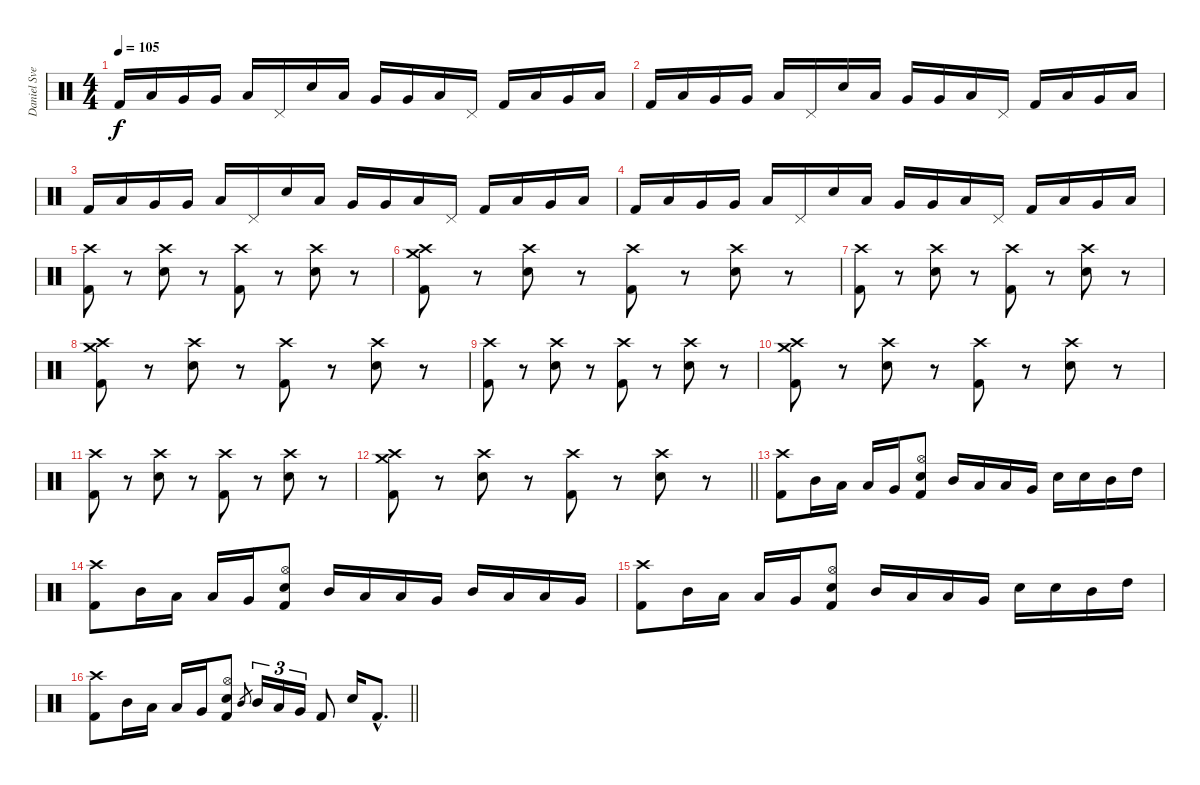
\track ("Daniel Svensson" "Daniel Sve") {instrument percussion}
\staff {score}
\articulation defaults
\ts (4 4)
\tempo 105
\clef neutral
\ks c "Kick (hit) 2".16{dy f} "Low Tom (hit)".16 "Very Low Tom (hit)".16 "Very Low Tom (hit)".16 "Low Floor Tom (hit)".16 "Pedal Hi-Hat (hit)".16 "Electric Snare (hit)".16 "Low Tom (hit)".16 "Very Low Tom (hit)".16 "Very Low Tom (hit)".16 "Low Floor Tom (hit)".16 "Pedal Hi-Hat (hit)".16 "Kick (hit) 2".16 "Low Tom (hit)".16 "Very Low Tom (hit)".16 "Low Floor Tom (hit)".16
|
"Kick (hit) 2".16 "Low Tom (hit)".16 "Very Low Tom (hit)".16 "Very Low Tom (hit)".16 "Low Floor Tom (hit)".16 "Pedal Hi-Hat (hit)".16 "Electric Snare (hit)".16 "Low Tom (hit)".16 "Very Low Tom (hit)".16 "Very Low Tom (hit)".16 "Low Floor Tom (hit)".16 "Pedal Hi-Hat (hit)".16 "Kick (hit) 2".16 "Low Tom (hit)".16 "Very Low Tom (hit)".16 "Low Floor Tom (hit)".16 |
"Kick (hit) 2".16 "Low Tom (hit)".16 "Very Low Tom (hit)".16 "Very Low Tom (hit)".16 "Low Floor Tom (hit)".16 "Pedal Hi-Hat (hit)".16 "Electric Snare (hit)".16 "Low Tom (hit)".16 "Very Low Tom (hit)".16 "Very Low Tom (hit)".16 "Low Floor Tom (hit)".16 "Pedal Hi-Hat (hit)".16 "Kick (hit) 2".16 "Low Tom (hit)".16 "Very Low Tom (hit)".16 "Low Floor Tom (hit)".16 |
"Kick (hit) 2".16 "Low Tom (hit)".16 "Very Low Tom (hit)".16 "Very Low Tom (hit)".16 "Low Floor Tom (hit)".16 "Pedal Hi-Hat (hit)".16 "Electric Snare (hit)".16 "Low Tom (hit)".16 "Very Low Tom (hit)".16 "Very Low Tom (hit)".16 "Low Floor Tom (hit)".16 "Pedal Hi-Hat (hit)".16 "Kick (hit) 2".16 "Low Tom (hit)".16 "Very Low Tom (hit)".16 "Low Floor Tom (hit)".16 |
("Crash high (hit)" "Kick (hit) 2").8 r.8 ("Crash high (hit)" "Electric Snare (hit)").8 r.8 ("Crash high (hit)" "Kick (hit) 2").8 r.8 ("Crash high (hit)" "Electric Snare (hit)").8 r.8 |
("Crash high (hit)" "Crash medium (hit)" "Kick (hit) 2").8 r.8 ("Crash high (hit)" "Electric Snare (hit)").8 r.8 ("Crash high (hit)" "Kick (hit) 2").8 r.8 ("Crash high (hit)" "Electric Snare (hit)").8 r.8 |
("Crash high (hit)" "Kick (hit) 2").8 r.8 ("Crash high (hit)" "Electric Snare (hit)").8 r.8 ("Crash high (hit)" "Kick (hit) 2").8 r.8 ("Crash high (hit)" "Electric Snare (hit)").8 r.8 |
("Crash high (hit)" "Crash medium (hit)" "Kick (hit) 2").8 r.8 ("Crash high (hit)" "Electric Snare (hit)").8 r.8 ("Crash high (hit)" "Kick (hit) 2").8 r.8 ("Crash high (hit)" "Electric Snare (hit)").8 r.8 |
("Crash high (hit)" "Kick (hit) 2").8 r.8 ("Crash high (hit)" "Electric Snare (hit)").8 r.8 ("Crash high (hit)" "Kick (hit) 2").8 r.8 ("Crash high (hit)" "Electric Snare (hit)").8 r.8 |
("Crash high (hit)" "Crash medium (hit)" "Kick (hit) 2").8 r.8 ("Crash high (hit)" "Electric Snare (hit)").8 r.8 ("Crash high (hit)" "Kick (hit) 2").8 r.8 ("Crash high (hit)" "Electric Snare (hit)").8 r.8 |
("Crash high (hit)" "Kick (hit) 2").8 r.8 ("Crash high (hit)" "Electric Snare (hit)").8 r.8 ("Crash high (hit)" "Kick (hit) 2").8 r.8 ("Crash high (hit)" "Electric Snare (hit)").8 r.8 |
\barLineRight lightlight
("Crash high (hit)" "Crash medium (hit)" "Kick (hit) 2").8 r.8 ("Crash high (hit)" "Electric Snare (hit)").8 r.8 ("Crash high (hit)" "Kick (hit) 2").8 r.8 ("Crash high (hit)" "Electric Snare (hit)").8 r.8 |
("Crash high (hit)" "Kick (hit) 2").8 "Mid Tom (hit)".16 "Low Tom (hit)".16 "Low Tom (hit)".16 "Very Low Tom (hit)".16 ("Hi-Hat (open)" "Snare (hit) 2" "Kick (hit) 2").8 "Mid Tom (hit)".16 "Low Tom (hit)".16 "Low Tom (hit)".16 "Very Low Tom (hit)".16 "Snare (hit) 2".16 "Snare (hit) 2".16 "Mid Tom (hit)".16 "High Tom (hit)".16 |
("Crash high (hit)" "Kick (hit) 2").8 "Mid Tom (hit)".16 "Low Tom (hit)".16 "Low Tom (hit)".16 "Very Low Tom (hit)".16 ("Hi-Hat (open)" "Snare (hit) 2" "Kick (hit) 2").8 "Mid Tom (hit)".16 "Low Tom (hit)".16 "Low Tom (hit)".16 "Very Low Tom (hit)".16 "Mid Tom (hit)".16 "Low Tom (hit)".16 "Low Tom (hit)".16 "Very Low Tom (hit)".16 |
("Crash high (hit)" "Kick (hit) 2").8 "Mid Tom (hit)".16 "Low Tom (hit)".16 "Low Tom (hit)".16 "Very Low Tom (hit)".16 ("Hi-Hat (open)" "Snare (hit) 2" "Kick (hit) 2").8 "Mid Tom (hit)".16 "Low Tom (hit)".16 "Low Tom (hit)".16 "Very Low Tom (hit)".16 "Snare (hit) 2".16 "Snare (hit) 2".16 "Mid Tom (hit)".16 "High Tom (hit)".16 |
\barLineRight lightlight
("Crash high (hit)" "Kick (hit) 2").8 "Mid Tom (hit)".16 "Low Tom (hit)".16 "Low Tom (hit)".16 "Very Low Tom (hit)".16 ("Hi-Hat (open)" "Snare (hit) 2" "Kick (hit) 2").8 "Mid Tom (hit)".8{gr} "Mid Tom (hit)".16{tu (3 2)} "Low Tom (hit)".16{tu (3 2)} "Very Low Tom (hit)".16{tu (3 2)} "Kick (hit) 2".8 "Snare (hit) 2".16 "Kick (hit) 2"{hac}.8{d}
